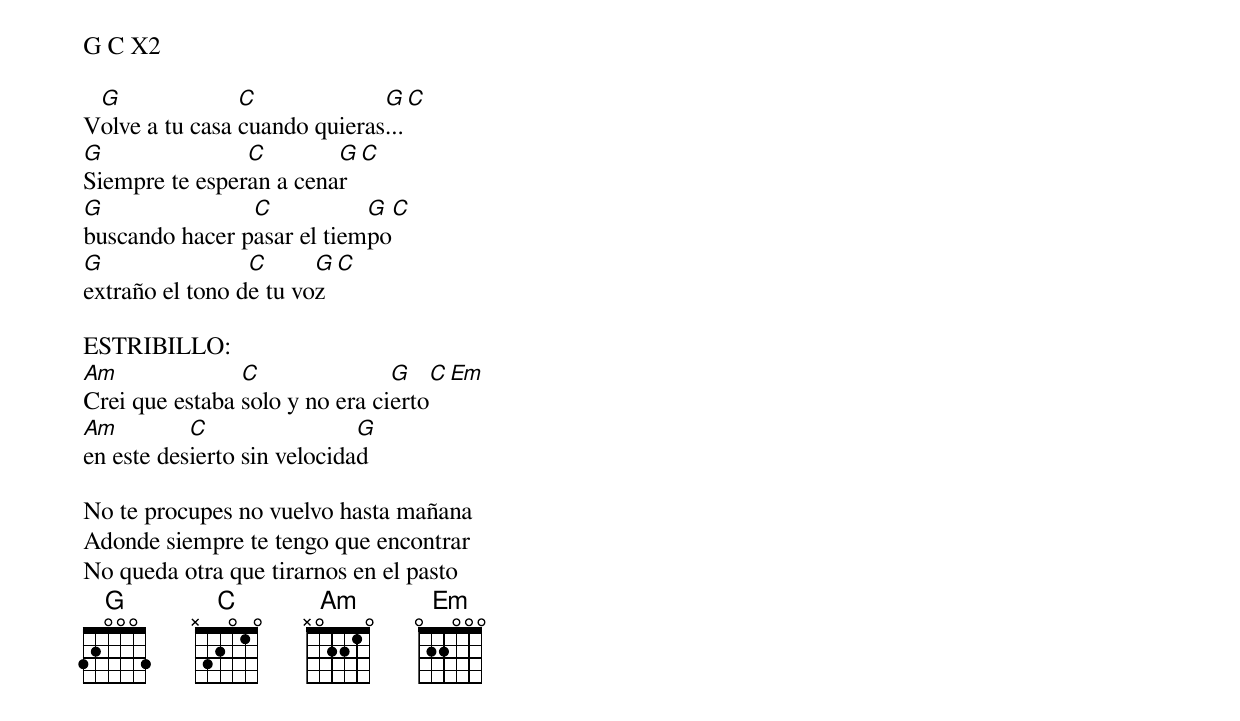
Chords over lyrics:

G C X2

 G              C             G         C
Volve a tu casa cuando quieras...
G               C        G          C
Siempre te esperan a cenar
G               C           G        C
buscando hacer pasar el tiempo
G                C      G       C
extraño el tono de tu voz

ESTRIBILLO:
Am              C               G     C Em
Crei que estaba solo y no era cierto
Am         C                 G
en este desierto sin velocidad

No te procupes no vuelvo hasta mañana
Adonde siempre te tengo que encontrar
No queda otra que tirarnos en el pasto
